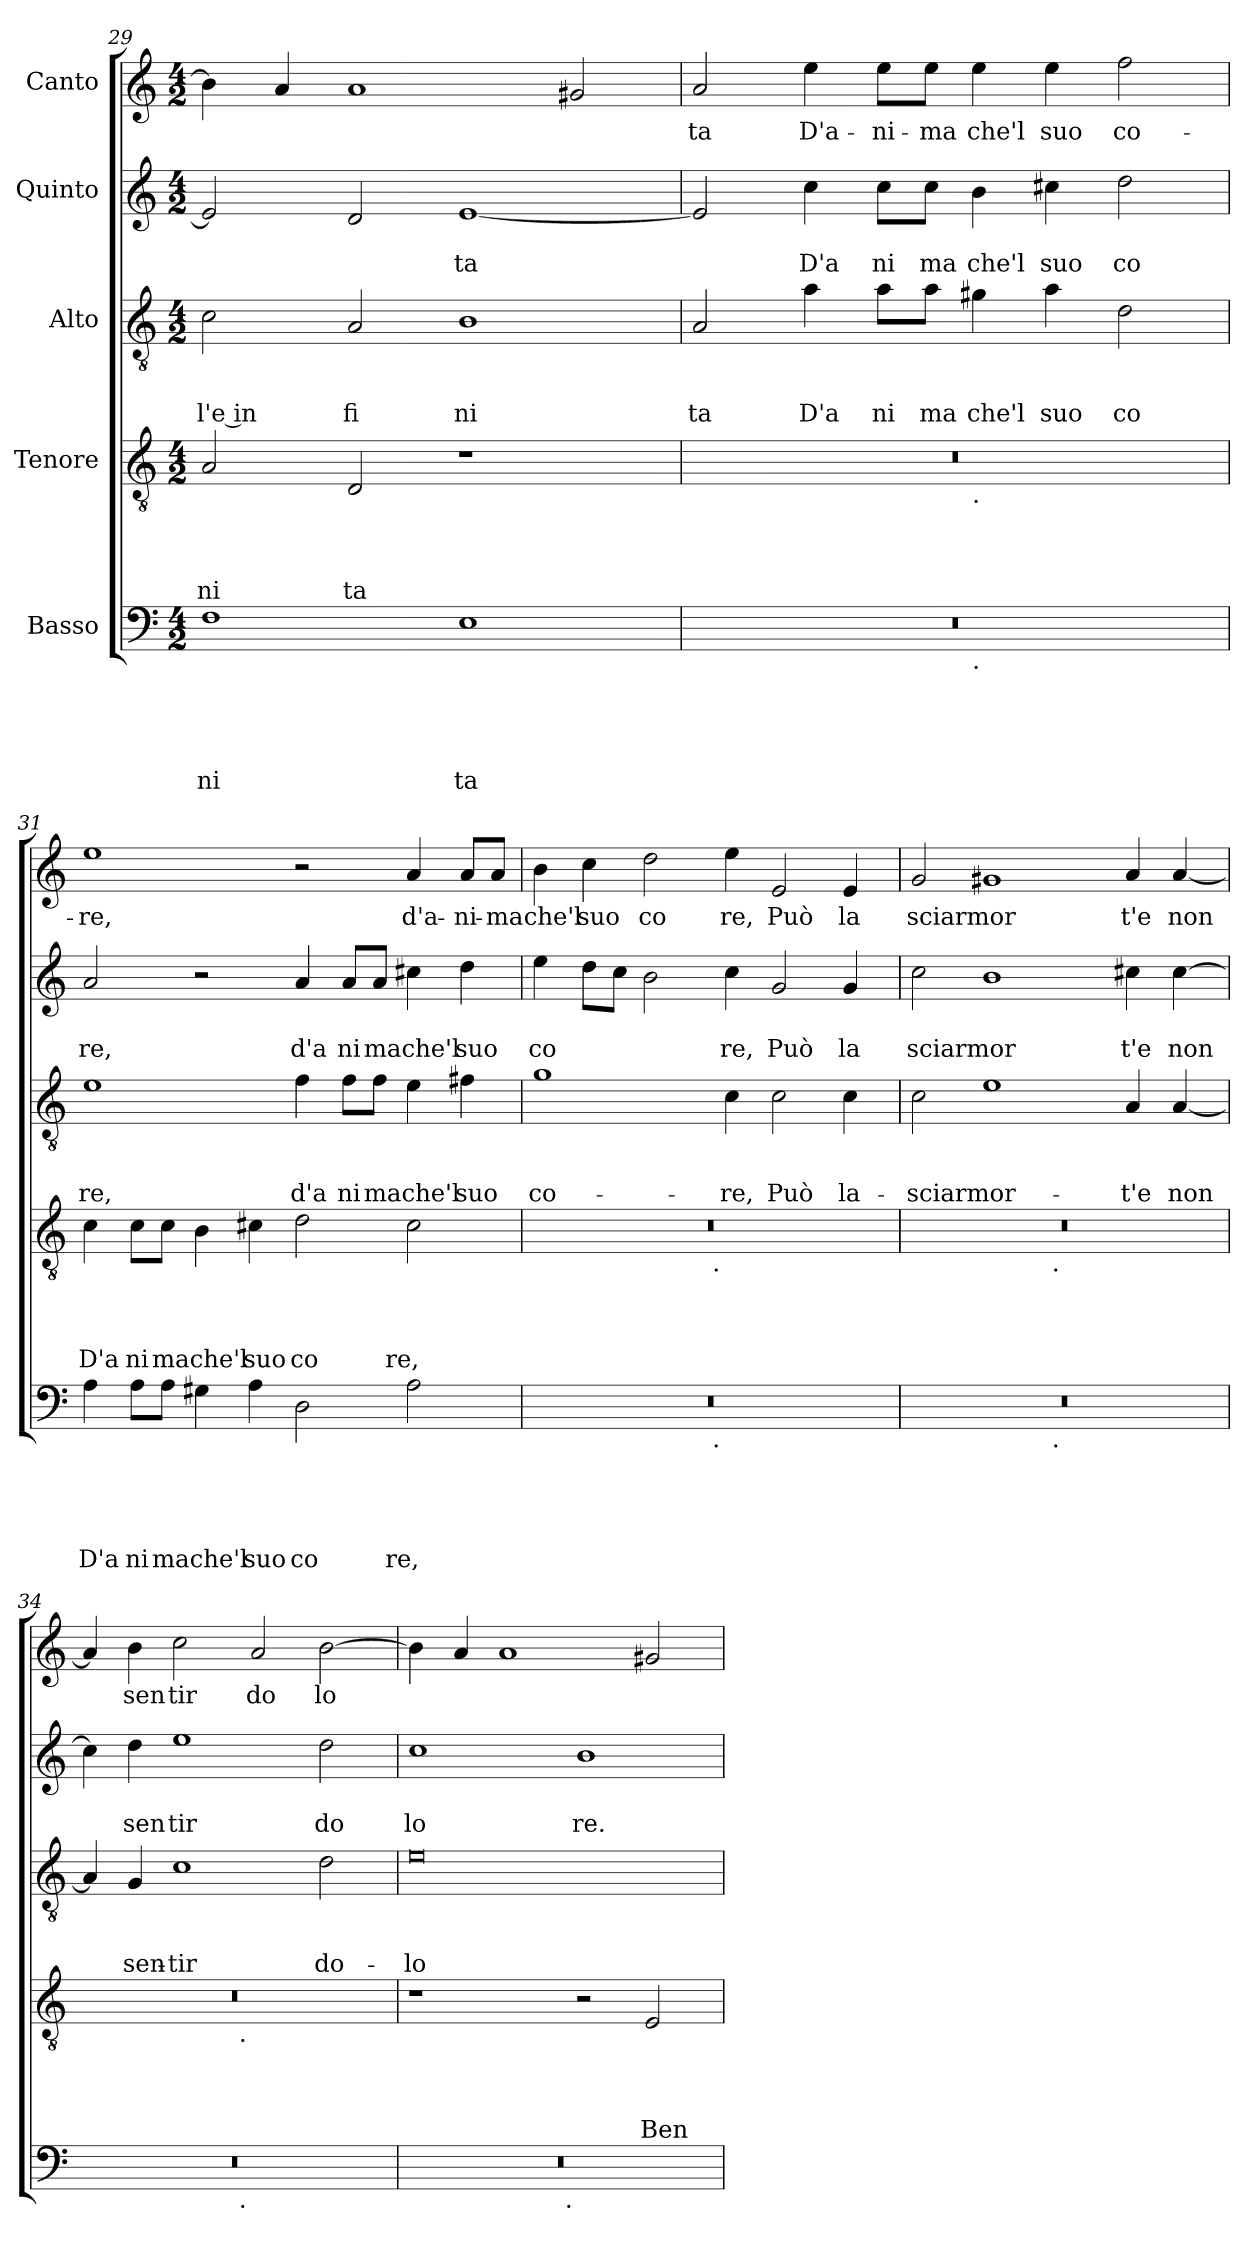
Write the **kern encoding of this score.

**kern	**text	**text	**text	**text	**text	**kern	**text	**text	**text	**text	**kern	**text	**text	**text	**kern	**text	**text	**kern	**text
*part5	*part5	*part5	*part5	*part5	*part5	*part4	*part4	*part4	*part4	*part4	*part3	*part3	*part3	*part3	*part2	*part2	*part2	*part1	*part1
*staff5	*staff5	*staff5	*staff5	*staff5	*staff5	*staff4	*staff4	*staff4	*staff4	*staff4	*staff3	*staff3	*staff3	*staff3	*staff2	*staff2	*staff2	*staff1	*staff1
*I"Basso	*	*	*	*	*	*I"Tenore	*	*	*	*	*I"Alto	*	*	*	*I"Quinto	*	*	*I"Canto	*
*clefF4	*	*	*	*	*	*clefGv2	*	*	*	*	*clefGv2	*	*	*	*clefG2	*	*	*clefG2	*
*k[]	*	*	*	*	*	*k[]	*	*	*	*	*k[]	*	*	*	*k[]	*	*	*k[]	*
*C:	*	*	*	*	*	*C:	*	*	*	*	*C:	*	*	*	*C:	*	*	*C:	*
*M4/2	*	*	*	*	*	*M4/2	*	*	*	*	*M4/2	*	*	*	*M4/2	*	*	*M4/2	*
=29	=29	=29	=29	=29	=29	=29	=29	=29	=29	=29	=29	=29	=29	=29	=29	=29	=29	=29	=29
!	!	!	!	!	!LO:LY:b	!	!	!	!	!LO:LY:b	!	!	!	!LO:LY:b:rj	!	!	!	!	!
1F	.	.	.	.	ni	2A/	.	.	.	ni	2c\	.	.	l'e in	2e/]	.	.	4b\]	.
.	.	.	.	.	.	.	.	.	.	.	.	.	.	.	.	.	.	4a/	.
!	!	!	!	!	!	!	!	!	!	!LO:LY:b	!	!	!	!LO:LY:b	!	!	!	!	!
.	.	.	.	.	.	2D/	.	.	.	ta	2A/	.	.	fi	2d/	.	.	1a	.
!	!	!	!	!	!LO:LY:b	!	!	!	!	!	!	!	!	!LO:LY:b	!	!	!LO:LY:b	!	!
1E	.	.	.	.	ta	1r	.	.	.	.	1B	.	.	ni	[<1e	.	ta	.	.
.	.	.	.	.	.	.	.	.	.	.	.	.	.	.	.	.	.	2g#X/	.
=30	=30	=30	=30	=30	=30	=30	=30	=30	=30	=30	=30	=30	=30	=30	=30	=30	=30	=30	=30
!	!	!	!	!	!	!	!	!	!	!	!	!	!	!LO:LY:b	!	!	!	!	!LO:LY:b
*^	*	*	*	*	*	*^	*	*	*	*	*	*	*	*	*	*	*	*	*
0r	1ryy	.	.	.	.	.	0r	1ryy	.	.	.	.	2A/	.	.	ta	2e/]	.	.	2a/	-ta
!	!	!	!	!	!	!	!	!	!	!	!	!	!	!	!	!LO:LY:b	!	!	!LO:LY:b	!	!LO:LY:b
.	.	.	.	.	.	.	.	.	.	.	.	.	4a\	.	.	D'a	4cc\	.	D'a	4ee\	D'a-
!	!	!	!	!	!	!	!	!	!	!	!	!	!	!	!	!LO:LY:b	!	!	!LO:LY:b	!	!LO:LY:b
.	.	.	.	.	.	.	.	.	.	.	.	.	8a\L	.	.	ni	8cc\L	.	ni	8ee\L	-ni-
!	!	!	!	!	!	!	!	!	!	!	!	!	!	!	!	!LO:LY:b	!	!	!LO:LY:b	!	!LO:LY:b
.	.	.	.	.	.	.	.	.	.	.	.	.	8a\J	.	.	ma	8cc\J	.	ma	8ee\J	-ma
!	!	!	!	!	!	!	!	!LO:TX:b:t=.	!	!	!	!	!	!	!	!	!	!	!	!	!
!	!LO:TX:b:t=.	!	!	!	!	!	!	!	!	!	!	!	!	!	!	!	!	!	!	!	!
!	!	!	!	!	!	!	!	!	!	!	!	!	!	!	!	!LO:LY:b	!	!	!LO:LY:b	!	!LO:LY:b
.	1ryy	.	.	.	.	.	.	1ryy	.	.	.	.	4g#X\	.	.	che'l	4b\	.	che'l	4ee\	che'l
!	!	!	!	!	!	!	!	!	!	!	!	!	!	!	!	!LO:LY:b	!	!	!LO:LY:b	!	!LO:LY:b
.	.	.	.	.	.	.	.	.	.	.	.	.	4a\	.	.	suo	4cc#X\	.	suo	4ee\	suo
!	!	!	!	!	!	!	!	!	!	!	!	!	!	!	!	!LO:LY:b	!	!	!LO:LY:b	!	!LO:LY:b
.	.	.	.	.	.	.	.	.	.	.	.	.	2d\	.	.	co	2dd\	.	co	2ff\	co-
=31	=31	=31	=31	=31	=31	=31	=31	=31	=31	=31	=31	=31	=31	=31	=31	=31	=31	=31	=31	=31	=31
!	!	!	!	!	!	!LO:LY:b	!	!	!	!	!	!LO:LY:b	!	!	!	!LO:LY:b	!	!	!LO:LY:b	!	!LO:LY:b
*v	*v	*	*	*	*	*	*	*	*	*	*	*	*	*	*	*	*	*	*	*	*
*	*	*	*	*	*	*v	*v	*	*	*	*	*	*	*	*	*	*	*	*	*
4A\	.	.	.	.	D'a	4c\	.	.	.	D'a	1e	.	.	re,	2a/	.	re,	1ee	-re,
!	!	!	!	!	!LO:LY:b	!	!	!	!	!LO:LY:b	!	!	!	!	!	!	!	!	!
8A\L	.	.	.	.	ni	8c\L	.	.	.	ni	.	.	.	.	.	.	.	.	.
!	!	!	!	!	!LO:LY:b	!	!	!	!	!LO:LY:b	!	!	!	!	!	!	!	!	!
8A\J	.	.	.	.	ma	8c\J	.	.	.	ma	.	.	.	.	.	.	.	.	.
!	!	!	!	!	!LO:LY:b	!	!	!	!	!LO:LY:b	!	!	!	!	!	!	!	!	!
4G#X\	.	.	.	.	che'l	4B\	.	.	.	che'l	.	.	.	.	2r	.	.	.	.
!	!	!	!	!	!LO:LY:b	!	!	!	!	!LO:LY:b	!	!	!	!	!	!	!	!	!
4A\	.	.	.	.	suo	4c#X\	.	.	.	suo	.	.	.	.	.	.	.	.	.
!	!	!	!	!	!LO:LY:b	!	!	!	!	!LO:LY:b	!	!	!	!LO:LY:b	!	!	!LO:LY:b	!	!
2D\	.	.	.	.	co	2d\	.	.	.	co	4f\	.	.	d'a	4a/	.	d'a	2r	.
!	!	!	!	!	!	!	!	!	!	!	!	!	!	!LO:LY:b	!	!	!LO:LY:b	!	!
.	.	.	.	.	.	.	.	.	.	.	8f\L	.	.	ni	8a/L	.	ni	.	.
!	!	!	!	!	!	!	!	!	!	!	!	!	!	!LO:LY:b	!	!	!LO:LY:b	!	!
.	.	.	.	.	.	.	.	.	.	.	8f\J	.	.	ma	8a/J	.	ma	.	.
!	!	!	!	!	!LO:LY:b	!	!	!	!	!LO:LY:b	!	!	!	!LO:LY:b	!	!	!LO:LY:b	!	!LO:LY:b
2A\	.	.	.	.	re,	2c#\	.	.	.	re,	4e\	.	.	che'l	4cc#X\	.	che'l	4a/	d'a-
!	!	!	!	!	!	!	!	!	!	!	!	!	!	!LO:LY:b	!	!	!LO:LY:b	!	!LO:LY:b
.	.	.	.	.	.	.	.	.	.	.	4f#X\	.	.	suo	4dd\	.	suo	8a/L	-ni-
!	!	!	!	!	!	!	!	!	!	!	!	!	!	!	!	!	!	!	!LO:LY:b
.	.	.	.	.	.	.	.	.	.	.	.	.	.	.	.	.	.	8a/J	-ma
!!LO:LB:g=z
=32	=32	=32	=32	=32	=32	=32	=32	=32	=32	=32	=32	=32	=32	=32	=32	=32	=32	=32	=32
!	!	!	!	!	!	!	!	!	!	!	!	!	!	!LO:LY:b	!	!	!LO:LY:b	!	!LO:LY:b
*^	*	*	*	*	*	*^	*	*	*	*	*	*	*	*	*	*	*	*	*
0r	2ryy	.	.	.	.	.	0r	2ryy	.	.	.	.	1g	.	.	co-	4ee\	.	co	4b\	che'l
!	!	!	!	!	!	!	!	!	!	!	!	!	!	!	!	!	!	!	!	!	!LO:LY:b
.	.	.	.	.	.	.	.	.	.	.	.	.	.	.	.	.	8dd\L	.	.	4cc\	suo
.	.	.	.	.	.	.	.	.	.	.	.	.	.	.	.	.	8cc\J	.	.	.	.
!	!	!	!	!	!	!	!	!	!	!	!	!	!	!	!	!	!	!	!	!	!LO:LY:b
.	4...ryy	.	.	.	.	.	.	4...ryy	.	.	.	.	.	.	.	.	2b\	.	.	2dd\	co
!	!	!	!	!	!	!	!	!LO:TX:b:t=.	!	!	!	!	!	!	!	!	!	!	!	!	!
!	!LO:TX:b:t=.	!	!	!	!	!	!	!	!	!	!	!	!	!	!	!	!	!	!	!	!
.	1ryy	.	.	.	.	.	.	1ryy	.	.	.	.	.	.	.	.	.	.	.	.	.
!	!	!	!	!	!	!	!	!	!	!	!	!	!	!	!	!LO:LY:b	!	!	!LO:LY:b	!	!LO:LY:b
.	.	.	.	.	.	.	.	.	.	.	.	.	4c\	.	.	-re,	4cc\	.	re,	4ee\	re,
!	!	!	!	!	!	!	!	!	!	!	!	!	!	!	!	!LO:LY:b	!	!	!LO:LY:b	!	!LO:LY:b
.	.	.	.	.	.	.	.	.	.	.	.	.	2c\	.	.	Può	2g/	.	Può	2e/	Può
!	!	!	!	!	!	!	!	!	!	!	!	!	!	!	!	!LO:LY:b	!	!	!LO:LY:b	!	!LO:LY:b
.	.	.	.	.	.	.	.	.	.	.	.	.	4c\	.	.	la-	4g/	.	la	4e/	la
.	32ryy	.	.	.	.	.	.	32ryy	.	.	.	.	.	.	.	.	.	.	.	.	.
=33	=33	=33	=33	=33	=33	=33	=33	=33	=33	=33	=33	=33	=33	=33	=33	=33	=33	=33	=33	=33	=33
!	!	!	!	!	!	!	!	!	!	!	!	!	!	!	!	!LO:LY:b	!	!	!LO:LY:b	!	!LO:LY:b
0r	2ryy	.	.	.	.	.	0r	2ryy	.	.	.	.	2c\	.	.	-sciarmor-	2cc\	.	sciarmor	2g/	sciarmor
.	4...ryy	.	.	.	.	.	.	4...ryy	.	.	.	.	1e	.	.	.	1b	.	.	1g#X	.
!	!	!	!	!	!	!	!	!LO:TX:b:t=.	!	!	!	!	!	!	!	!	!	!	!	!	!
!	!LO:TX:b:t=.	!	!	!	!	!	!	!	!	!	!	!	!	!	!	!	!	!	!	!	!
.	1ryy	.	.	.	.	.	.	1ryy	.	.	.	.	.	.	.	.	.	.	.	.	.
!	!	!	!	!	!	!	!	!	!	!	!	!	!	!	!	!LO:LY:b	!	!	!LO:LY:b	!	!LO:LY:b
.	.	.	.	.	.	.	.	.	.	.	.	.	4A/	.	.	-t'e	4cc#X\	.	t'e	4a/	t'e
!	!	!	!	!	!	!	!	!	!	!	!	!	!	!	!	!LO:LY:b	!	!	!LO:LY:b	!	!LO:LY:b
.	.	.	.	.	.	.	.	.	.	.	.	.	[<4A/	.	.	non	[>4cc#\	.	non	[<4a/	non
.	32ryy	.	.	.	.	.	.	32ryy	.	.	.	.	.	.	.	.	.	.	.	.	.
=34	=34	=34	=34	=34	=34	=34	=34	=34	=34	=34	=34	=34	=34	=34	=34	=34	=34	=34	=34	=34	=34
0r	2ryy	.	.	.	.	.	0r	2ryy	.	.	.	.	4A/]	.	.	.	4cc#\]	.	.	4a/]	.
!	!	!	!	!	!	!	!	!	!	!	!	!	!	!	!	!LO:LY:b	!	!	!LO:LY:b	!	!LO:LY:b
.	.	.	.	.	.	.	.	.	.	.	.	.	4G/	.	.	sen-	4dd\	.	sen	4b\	sen
!	!	!	!	!	!	!	!	!	!	!	!	!	!	!	!	!LO:LY:b	!	!	!LO:LY:b	!	!LO:LY:b
.	4...ryy	.	.	.	.	.	.	4...ryy	.	.	.	.	1c	.	.	-tir	1ee	.	tir	2cc\	tir
!	!	!	!	!	!	!	!	!LO:TX:b:t=.	!	!	!	!	!	!	!	!	!	!	!	!	!
!	!LO:TX:b:t=.	!	!	!	!	!	!	!	!	!	!	!	!	!	!	!	!	!	!	!	!
.	1ryy	.	.	.	.	.	.	1ryy	.	.	.	.	.	.	.	.	.	.	.	.	.
!	!	!	!	!	!	!	!	!	!	!	!	!	!	!	!	!	!	!	!	!	!LO:LY:b
.	.	.	.	.	.	.	.	.	.	.	.	.	.	.	.	.	.	.	.	2a/	do
!	!	!	!	!	!	!	!	!	!	!	!	!	!	!	!	!LO:LY:b	!	!	!LO:LY:b	!	!LO:LY:b
.	.	.	.	.	.	.	.	.	.	.	.	.	2d\	.	.	do-	2dd\	.	do	[>2b\	lo
.	32ryy	.	.	.	.	.	.	32ryy	.	.	.	.	.	.	.	.	.	.	.	.	.
=35	=35	=35	=35	=35	=35	=35	=35	=35	=35	=35	=35	=35	=35	=35	=35	=35	=35	=35	=35	=35	=35
!	!	!	!	!	!	!	!	!	!	!	!	!	!	!	!	!LO:LY:b	!	!	!LO:LY:b	!	!
*	*	*	*	*	*	*	*v	*v	*	*	*	*	*	*	*	*	*	*	*	*	*
0r	2ryy	.	.	.	.	.	1r	.	.	.	.	0e	.	.	-lo-	1cc	.	lo	4b\]	.
.	.	.	.	.	.	.	.	.	.	.	.	.	.	.	.	.	.	.	4a/	.
.	4...ryy	.	.	.	.	.	.	.	.	.	.	.	.	.	.	.	.	.	1a	.
!	!LO:TX:b:t=.	!	!	!	!	!	!	!	!	!	!	!	!	!	!	!	!	!	!	!
.	1ryy	.	.	.	.	.	.	.	.	.	.	.	.	.	.	.	.	.	.	.
!	!	!	!	!	!	!	!	!	!	!	!	!	!	!	!	!	!	!LO:LY:b	!	!
.	.	.	.	.	.	.	2r	.	.	.	.	.	.	.	.	1b	.	re.	.	.
!	!	!	!	!	!	!	!	!	!	!	!LO:LY:b	!	!	!	!	!	!	!	!	!
.	.	.	.	.	.	.	2E/	.	.	.	Ben	.	.	.	.	.	.	.	2g#X/	.
.	32ryy	.	.	.	.	.	.	.	.	.	.	.	.	.	.	.	.	.	.	.
*v	*v	*	*	*	*	*	*	*	*	*	*	*	*	*	*	*	*	*	*	*
=	=	=	=	=	=	=	=	=	=	=	=	=	=	=	=	=	=	=	=
*-	*-	*-	*-	*-	*-	*-	*-	*-	*-	*-	*-	*-	*-	*-	*-	*-	*-	*-	*-
